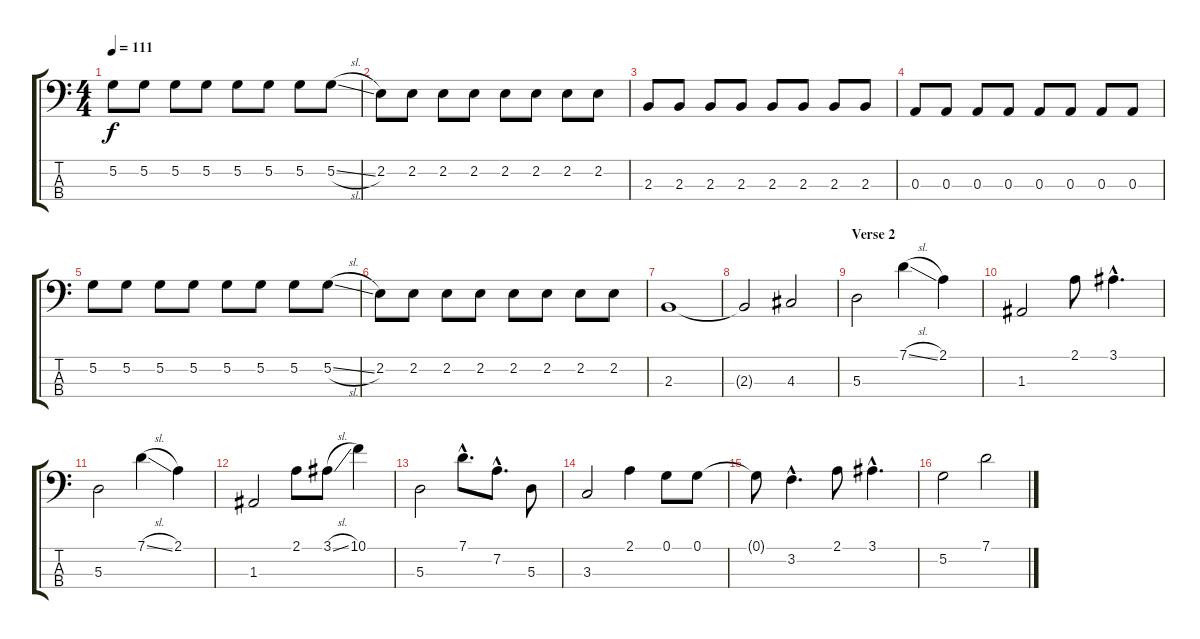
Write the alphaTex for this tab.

\track "" {instrument electricbassfinger}
\staff {score tabs}
\tuning (G2 D2 A1 E1) {hide}
\ts (4 4)
\tempo 111
\clef f4
\ks c
5.2.8{dy f} 5.2.8 5.2.8 5.2.8 5.2.8 5.2.8 5.2.8 5.2{sl}.8 |
2.2.8 2.2.8 2.2.8 2.2.8 2.2.8 2.2.8 2.2.8 2.2.8 |
2.3.8 2.3.8 2.3.8 2.3.8 2.3.8 2.3.8 2.3.8 2.3.8 |
0.3.8 0.3.8 0.3.8 0.3.8 0.3.8 0.3.8 0.3.8 0.3.8 |
5.2.8 5.2.8 5.2.8 5.2.8 5.2.8 5.2.8 5.2.8 5.2{sl}.8 |
2.2.8 2.2.8 2.2.8 2.2.8 2.2.8 2.2.8 2.2.8 2.2.8 |
2.3.1 |
2.3{t}.2 4.3.2 |
\section ("" "Verse 2")
5.3.2 7.1{sl}.4 2.1.4 |
1.3.2 2.1.8 3.1{hac}.4{d} |
5.3.2 7.1{sl}.4 2.1.4 |
1.3.2 2.1.8 3.1{sl}.8 10.1.4 |
5.3.2 7.1{hac}.8{d} 7.2{hac}.8{d} 5.3.8 |
3.3.2 2.1.4 0.1.8 0.1.8 |
0.1{t}.8 3.2{hac}.4{d} 2.1.8 3.1{hac}.4{d} |
5.2.2 7.1.2
